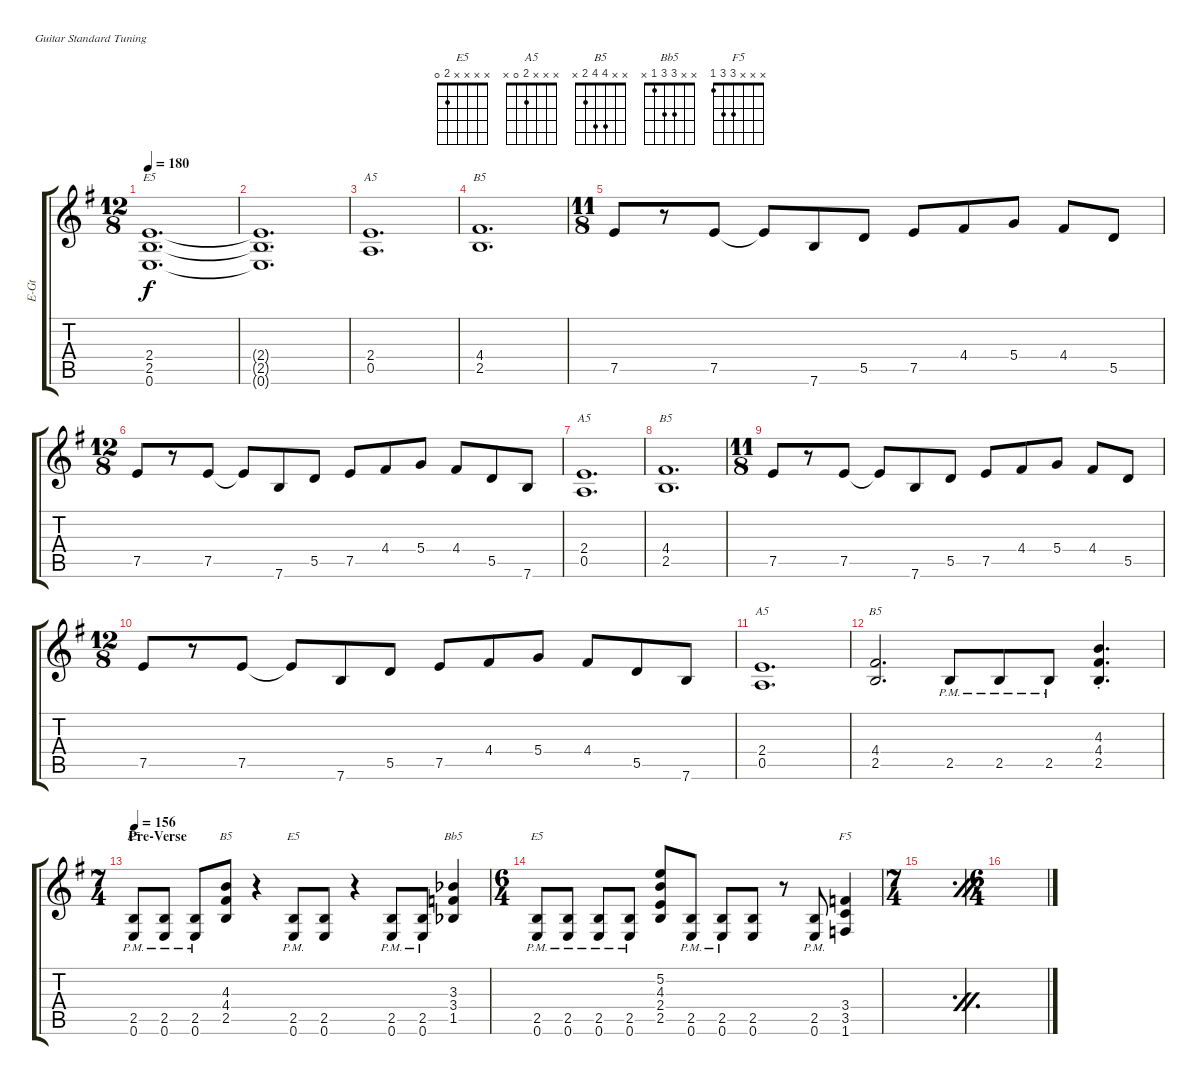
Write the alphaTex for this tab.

\defaultSystemsLayout 4
\bracketExtendMode groupsimilarinstruments
\otherSystemsTrackNameOrientation horizontal
\track ("Rhythm Guitar I" "E-Gt") {multiBarRest instrument distortionguitar}
\staff {score tabs}
\tuning (E4 B3 G3 D3 A2 E2)
\chord ("E5" x x x 2 2 0) {showfingering false barre 2}
\chord ("A5" x x x 2 0 x) {showfingering false}
\chord ("B5" x x x 4 2 x) {showfingering false}
\chord ("E5" x x x x 2 0) {showfingering false}
\chord ("B5" x x 4 4 2 x) {showfingering false}
\chord ("Bb5" x x 3 3 1 x) {showfingering false}
\chord ("F5" x x x 3 3 1) {showfingering false}
\ts (12 8)
\tempo 180
\clef g2
\ks g
(2.4{acc forcenatural} 2.5{acc forcenatural} 0.6{acc forcenatural}).1{d ch "E5" dy f beam Up} |
(0.6{t acc forcenatural} 2.4{t acc forcenatural} 2.5{t acc forcenatural}).1{d beam Up} |
(0.5{acc forcenatural} 2.4{acc forcenatural}).1{d ch "A5" beam Up} |
(2.5{acc forcenatural} 4.4{acc #}).1{d ch "B5" beam Up} |
\ts (11 8)
\beaming (8 3 3 3 2)
7.5{acc forcenatural}.8{beam Up} r.8{beam Up} 7.5{acc forcenatural}.8{beam Up} 7.5{t acc forcenatural}.8{beam Up} 7.6{acc forcenatural}.8{beam Up} 5.5{acc forcenatural}.8{beam Up} 7.5{acc forcenatural}.8{beam Up} 4.4{acc #}.8{beam Up} 5.4{acc forcenatural}.8{beam Up} 4.4{acc #}.8{beam Up} 5.5{acc forcenatural}.8{beam Up} |
\ts (12 8)
\beaming (8 3 3 3 3)
7.5{acc forcenatural}.8{beam Up} r.8{beam Up} 7.5{acc forcenatural}.8{beam Up} 7.5{t acc forcenatural}.8{beam Up} 7.6{acc forcenatural}.8{beam Up} 5.5{acc forcenatural}.8{beam Up} 7.5{acc forcenatural}.8{beam Up} 4.4{acc #}.8{beam Up} 5.4{acc forcenatural}.8{beam Up} 4.4{acc #}.8{beam Up} 5.5{acc forcenatural}.8{beam Up} 7.6{acc forcenatural}.8{beam Up} |
(0.5{acc forcenatural} 2.4{acc forcenatural}).1{d ch "A5" beam Up} |
(2.5{acc forcenatural} 4.4{acc #}).1{d ch "B5" beam Up} |
\ts (11 8)
\beaming (8 3 3 3 3)
7.5{acc forcenatural}.8{beam Up} r.8{beam Up} 7.5{acc forcenatural}.8{beam Up} 7.5{t acc forcenatural}.8{beam Up} 7.6{acc forcenatural}.8{beam Up} 5.5{acc forcenatural}.8{beam Up} 7.5{acc forcenatural}.8{beam Up} 4.4{acc #}.8{beam Up} 5.4{acc forcenatural}.8{beam Up} 4.4{acc #}.8{beam Up} 5.5{acc forcenatural}.8{beam Up} |
\ts (12 8)
\beaming (8 3 3 3 3)
7.5{acc forcenatural}.8{beam Up} r.8{beam Up} 7.5{acc forcenatural}.8{beam Up} 7.5{t acc forcenatural}.8{beam Up} 7.6{acc forcenatural}.8{beam Up} 5.5{acc forcenatural}.8{beam Up} 7.5{acc forcenatural}.8{beam Up} 4.4{acc #}.8{beam Up} 5.4{acc forcenatural}.8{beam Up} 4.4{acc #}.8{beam Up} 5.5{acc forcenatural}.8{beam Up} 7.6{acc forcenatural}.8{beam Up} |
(0.5{acc forcenatural} 2.4{acc forcenatural}).1{d ch "A5" beam Up} |
(2.5{acc forcenatural} 4.4{acc #}).2{d ch "B5" beam Up} 2.5{pm acc forcenatural}.8{beam Up} 2.5{pm acc forcenatural}.8{beam Up} 2.5{pm acc forcenatural}.8{beam Up} (2.5{st acc forcenatural} 4.4{st acc #} 4.3{st acc forcenatural}).4{d beam Up} |
\ts (7 4)
\beaming (8 2 2 2 2 2 2 2)
\section ("" "Pre-Verse")
\tempo (156 0.00625)
(0.6{pm acc forcenatural} 2.5{pm acc forcenatural}).8{ch "E5" beam Up} (0.6{pm acc forcenatural} 2.5{pm acc forcenatural}).8{beam Up} (0.6{pm acc forcenatural} 2.5{pm acc forcenatural}).8{beam Up} (2.5{acc forcenatural} 4.4{acc #} 4.3{acc forcenatural}).8{ch "B5" beam Up} r.4{beam Up} (0.6{pm acc forcenatural} 2.5{pm acc forcenatural}).8{ch "E5" beam Up} (0.6{acc forcenatural} 2.5{acc forcenatural}).8{beam Up} r.4{beam Up} (0.6{pm acc forcenatural} 2.5{pm acc forcenatural}).8{beam Up} (0.6{pm acc forcenatural} 2.5{pm acc forcenatural}).8{beam Up} (1.5{acc b} 3.4{acc forcenatural} 3.3{acc b}).4{ch "Bb5" beam Up} |
\ts (6 4)
\beaming (8 2 2 2 2 2 2 2)
(0.6{pm acc forcenatural} 2.5{pm acc forcenatural}).8{ch "E5" beam Up} (0.6{pm acc forcenatural} 2.5{pm acc forcenatural}).8{beam Up} (0.6{pm acc forcenatural} 2.5{pm acc forcenatural}).8{beam Up} (0.6{pm acc forcenatural} 2.5{pm acc forcenatural}).8{beam Up} (2.4{acc forcenatural} 2.5{acc forcenatural} 4.3{acc forcenatural} 5.2{acc forcenatural}).8{beam Up} (0.6{pm acc forcenatural} 2.5{pm acc forcenatural}).8{beam Up} (0.6{pm acc forcenatural} 2.5{pm acc forcenatural}).8{beam Up} (2.5{acc forcenatural} 0.6{acc forcenatural}).8{beam Up} r.8{beam Up} (0.6{pm acc forcenatural} 2.5{pm acc forcenatural}).8{beam Up} (1.6{acc forcenatural} 3.5{acc forcenatural} 3.4{acc forcenatural}).4{ch "F5" beam Up} |
\ts (7 4)
\beaming (8 2 2 2 2 2 2 2)
\simile firstofdouble
|
\ts (6 4)
\beaming (8 2 2 2 2 2 2 2)
\simile secondofdouble
